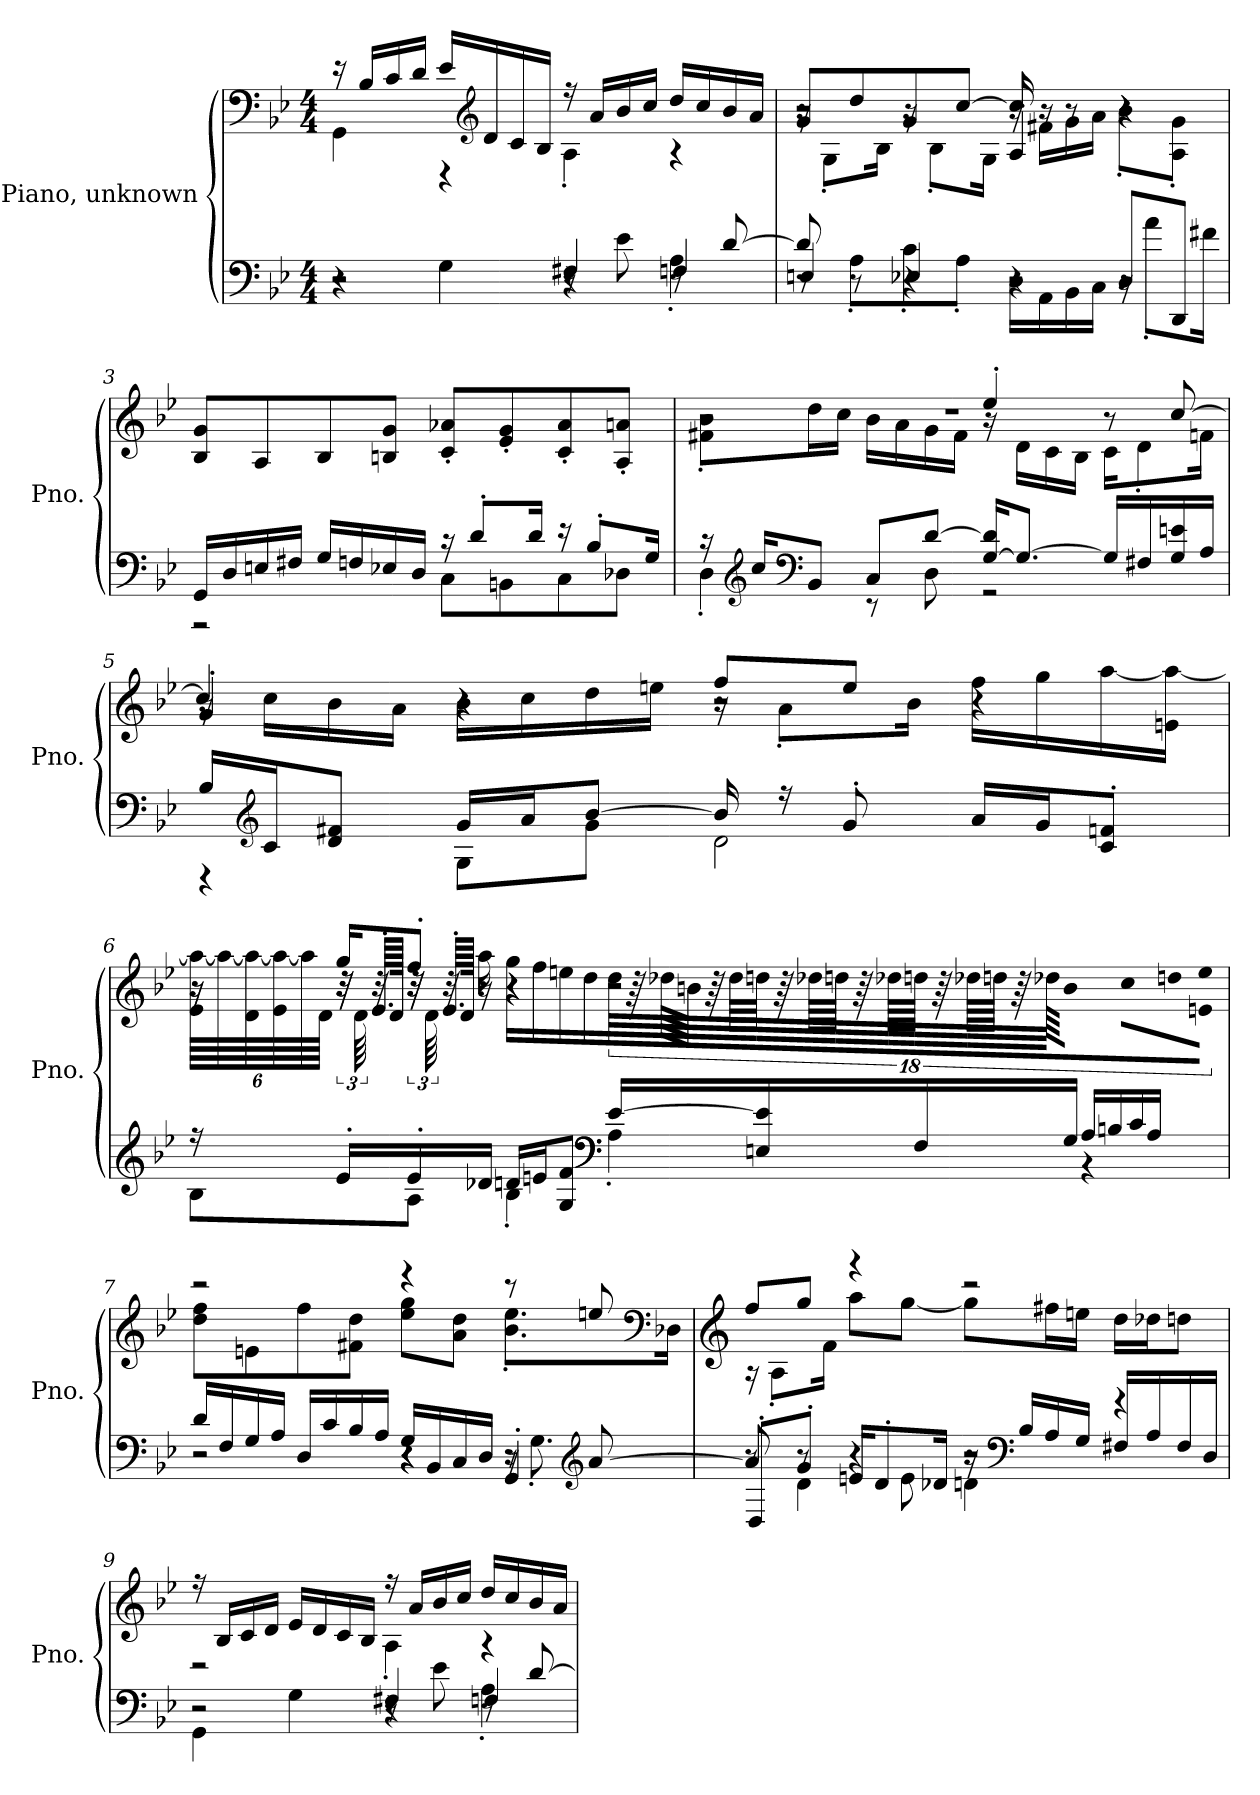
**kern	**kern
*part1	*part1
*staff2	*staff1
*I"Piano, unknown	*
*I'Pno.	*
*clefF4	*clefF4
*k[b-e-]	*k[b-e-]
*M4/4	*M4/4
*MM120	*MM120
=1	=1
*^	*^
*	*^	*	*
2r	4r	2r	16r	4GG\
.	.	.	16B-/LL	.
.	.	.	16c/	.
.	.	.	16d/JJ	.
.	4G\	.	16e-/LL	4r
*	*	*	*clefG2	*
.	.	.	16d/	.
.	.	.	16c/	.
.	.	.	16B-/JJ	.
4r	8r	4F#X/	16r	4A'\
.	.	.	16a/LL	.
.	8e-\	.	16b-/	.
.	.	.	16cc/JJ	.
8r	4A'\	4Fn/	16dd/LL	4r
.	.	.	16cc/	.
[8d/	.	.	16b-/	.
.	.	.	16a/JJ	.
=2	=2	=2	=2	=2
*	*	*	*	*^
8d/]	8r	4En/	8g/L	16r	2r
.	.	.	.	8G'\L	.
8r	8A'\L	.	8dd/	.	.
.	.	.	.	16B-\Jk	.
4r	8c'\	4E-X/	8g/	16r	.
.	.	.	.	8B-'\L	.
.	8A'\J	.	[8cc/J	.	.
.	.	.	.	16G\Jk	.
2r	16D\LL	4r	16cc/]	16r	4A'/
.	16AA\	.	16r	16f#X\LL	.
.	16BB-\	.	8r	16g\	.
.	16C\JJ	.	.	16a\JJ	.
.	16r	8D/L	4r	8b-'\L	4r
.	8a'\L	.	.	.	.
.	.	8DD/J	.	8A\' 8g\'J	.
.	16f#X\Jk	.	.	.	.
*	*v	*v	*	*	*
*	*	*v	*v	*v
!!LO:LB:g=z
=3	=3	=3
16GG/LL	2r	8B-/ 8g/L
16D/	.	.
16En/	.	8A/
16F#X/JJ	.	.
16G/LL	.	8B-/
16Fn/	.	.
16E-X/	.	8Bn/ 8g/J
16D/JJ	.	.
16r	8C\L	8c/' 8a-X/'L
8d'/L	.	.
.	8BBn\	8e-/' 8g/'
16d/Jk	.	.
16r	8C\	8c/' 8a-/'
8B-'/L	.	.
.	8D-X\J	8A/' 8an/'J
16G/Jk	.	.
=4	=4	=4
*	*	*^
*	*	*	*^
16r	4D'\	1r	8f#X\' 8b-\'L	2r
*clefG2	*	*	*	*
16cc/KL	.	.	.	.
*clefF4	*	*	*	*
8BB-/J	.	.	16dd\L	.
.	.	.	16cc\JJ	.
8C/L	8r	.	16b-\LL	.
.	.	.	16a\	.
[8d/J	8D\	.	16g\	.
.	.	.	16f#\JJ	.
[16G/ 16d/]KL	2r	.	16r	4ee-'/
8.G/J_	.	.	16d\LL	.
.	.	.	16c\	.
.	.	.	16B-\JJ	.
16G/LL]	.	.	16c\KL	8r
16F#X/	.	.	8d'\	.
16G/ 16en/	.	.	.	[8cc/
16A/JJ	.	.	16fn\Jk	.
!!LO:LB:g=z	!!	!!
=5	=5	=5	=5	=5
16B-/LL	4r	4g'/	16r	4cc/]
*clefG2	*	*	*	*
16c/J	.	.	16cc\LL	.
8d/ 8f#X/J	.	.	16b-\	.
.	.	.	16a\JJ	.
16g/LL	8G\L	4r	16b-\LL	4r
16a/J	.	.	16cc\	.
[8b-/J	8g\J	.	16dd\	.
.	.	.	16een\JJ	.
16b-/]	2d\	2r	16r	8ff/L
16r	.	.	8a'\L	.
8g'/	.	.	.	8ee/J
.	.	.	16b-\Jk	.
16a/LL	.	.	16ff\LL	4r
16g/J	.	.	16gg\	.
8c/' 8fn/'J	.	.	[16aa\	.
.	.	.	16en\ 16aa\_JJ	.
!!LO:LB:g=z	!!	!!
=6	=6	=6	=6	=6
*	*	*	*Xbrackettup	*
16r	8B-\L	16r	96e-\ 96aa\_LLLL	16r
.	.	.	96aa\_	.
.	.	.	96d\ 96aa\_	.
.	.	.	96e-\ 96aa\_	.
.	.	.	96aa\]	.
.	.	.	96d\JJJJ	.
*	*	*	*brackettup	*
16e-'/LL	.	16gg/KL	48r	32r
.	.	.	96d\	.
.	.	.	32r	64.e-'/LLLL
.	.	.	.	128d/JJJJk
16e-'/	8A\J	8ff'/J	48r	32r
.	.	.	96d\	.
.	.	.	32r	64.e-'/LLLL
.	.	.	.	128d/JJJJk
16d-X/JJ	.	.	16aa\	16r
16dn/LL	4B-'\	4r	16gg\LL	4r
16en/J	.	.	16ff\	.
8G/ 8f/J	.	.	16een\	.
.	.	.	16dd\	.
*clefF4	*	*	*	*
[16e/LL	4A'\	2r	96dd\JJkk	2r
.	.	.	96r	.
.	.	.	96dd-X\LLLL	.
.	.	.	96bn\JJJJ	.
.	.	.	96r	.
.	.	.	96dd-\LLLL	.
16En/ 16e/]	.	.	96ddn\JJJJ	.
.	.	.	96r	.
.	.	.	96dd-X\LLLL	.
.	.	.	96ddn\JJJJ	.
.	.	.	96r	.
.	.	.	96dd-X\LLLL	.
16F/	.	.	96ddn\JJJJ	.
.	.	.	96r	.
.	.	.	96dd-X\LLLL	.
.	.	.	96ddn\JJJJ	.
.	.	.	96r	.
.	.	.	96dd-X\KKLL	.
16G/JJ	.	.	16b\JJ	.
16A/LL	4r	.	16cc\LL	.
16Bn/	.	.	16ddn\J	.
16c/	.	.	8en\ 8ee\J	.
16A/JJ	.	.	.	.
*	*	*	*v	*v
!!LO:LB:g=z
=7	=7	=7	=7
*	*^	*	*
2r	2r	16d/LL	2r	8dd\ 8ff\L
.	.	16F/	.	.
.	.	16G/	.	8en\
.	.	16A/JJ	.	.
.	.	16D/LL	.	8ff\
.	.	16c/	.	.
.	.	16B-/	.	8f#X\ 8dd\J
.	.	16A/JJ	.	.
4r	4r	16G/LL	4r	8ee-\ 8gg\L
.	.	16BB-/	.	.
.	.	16C/	.	8a\ 8dd\J
.	.	16D/JJ	.	.
8r	16r	4GG'/	8r	8.b-\' 8.ee-\'L
.	8.G'\	.	.	.
*clefG2	*	*	*	*
[8a/	.	.	8een/	.
*	*	*	*clefF4	*
.	.	.	.	16D-X\Jk
=8	=8	=8	=8	=8
*	*	*	*clefG2	*
8a/]	8r	8D'/L	8ff/L	16r
.	.	.	.	8A'\L
8r	4d\	8g'/J	8gg/J	.
.	.	.	.	16f\Jk
4r	.	16en/KL	4r	8aa\L
.	.	8d'/	.	.
.	8e\	.	.	[8gg\J
.	.	16d-X/Jk	.	.
2r	4dn\	16r	2r	8gg\L]
*clefF4	*	*	*	*
.	.	16B-/LL	.	.
.	.	16A/	.	16ff#X\L
.	.	16G/JJ	.	16een\JJ
.	4r	16F#X/LL	.	16dd\LL
.	.	16A/	.	16dd-X\J
.	.	16F#/	.	8ddn\J
.	.	16D/JJ	.	.
!!LO:LB:g=z	!!
=9	=9	=9	=9	=9
2r	4GG\	2r	16r	2r
.	.	.	16B-/LL	.
.	.	.	16c/	.
.	.	.	16d/JJ	.
.	4G\	.	16e-/LL	.
.	.	.	16d/	.
.	.	.	16c/	.
.	.	.	16B-/JJ	.
4r	8r	4F#X/	16r	4A'\
.	.	.	16a/LL	.
.	8e-\	.	16b-/	.
.	.	.	16cc/JJ	.
8r	4A'\	4Fn/	16dd/LL	4r
.	.	.	16cc/	.
[8d/	.	.	16b-/	.
.	.	.	16a/JJ	.
*v	*v	*v	*	*
*	*v	*v
=	=
*-	*-
